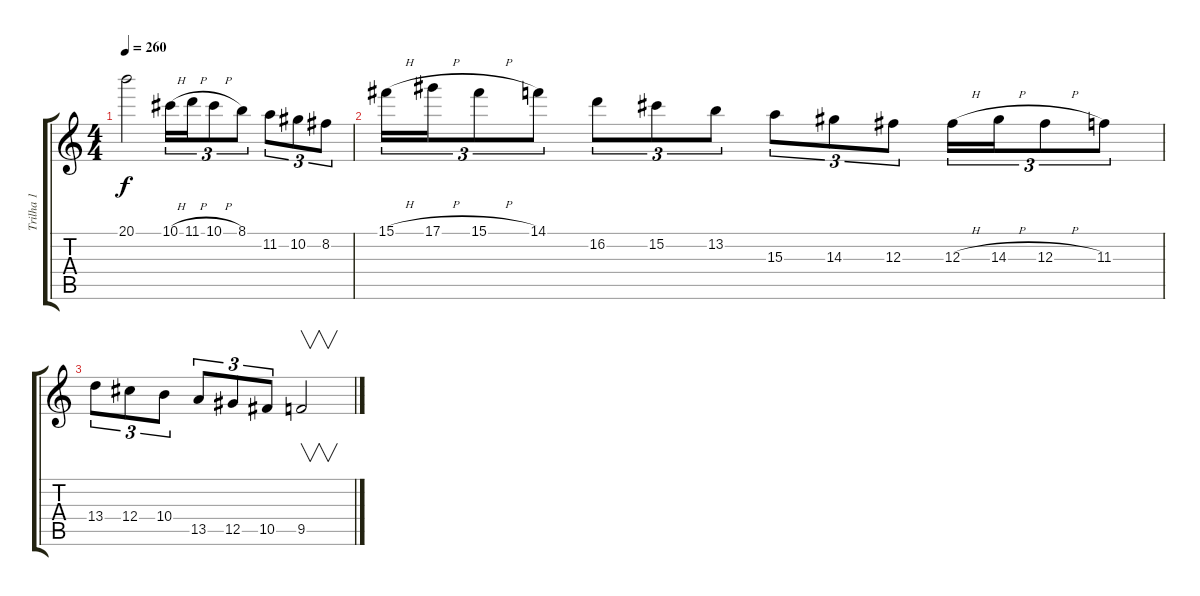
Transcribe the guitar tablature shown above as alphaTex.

\track ("Trilha 1" "Trilha 1") {instrument overdrivenguitar}
\staff {score tabs}
\tuning (Eb4 Bb3 Gb3 Db3 Ab2 Eb2) {hide}
\ts (4 4)
\tempo 260
\clef g2
\ks c
20.1{t}.2{dy f} 10.1{h}.16{tu (3 2)} 11.1{h}.16{tu (3 2)} 10.1{h}.8{tu (3 2)} 8.1.8{tu (3 2)} 11.2.8{tu (3 2)} 10.2.8{tu (3 2)} 8.2.8{tu (3 2)} |
15.1{h}.16{tu (3 2)} 17.1{h}.16{tu (3 2)} 15.1{h}.8{tu (3 2)} 14.1.8{tu (3 2)} 16.2.8{tu (3 2)} 15.2.8{tu (3 2)} 13.2.8{tu (3 2)} 15.3.8{tu (3 2)} 14.3.8{tu (3 2)} 12.3.8{tu (3 2)} 12.3{h}.16{tu (3 2)} 14.3{h}.16{tu (3 2)} 12.3{h}.8{tu (3 2)} 11.3.8{tu (3 2)} |
13.4.8{tu (3 2)} 12.4.8{tu (3 2)} 10.4.8{tu (3 2)} 13.5.8{tu (3 2)} 12.5.8{tu (3 2)} 10.5.8{tu (3 2)} 9.5.2{v}
